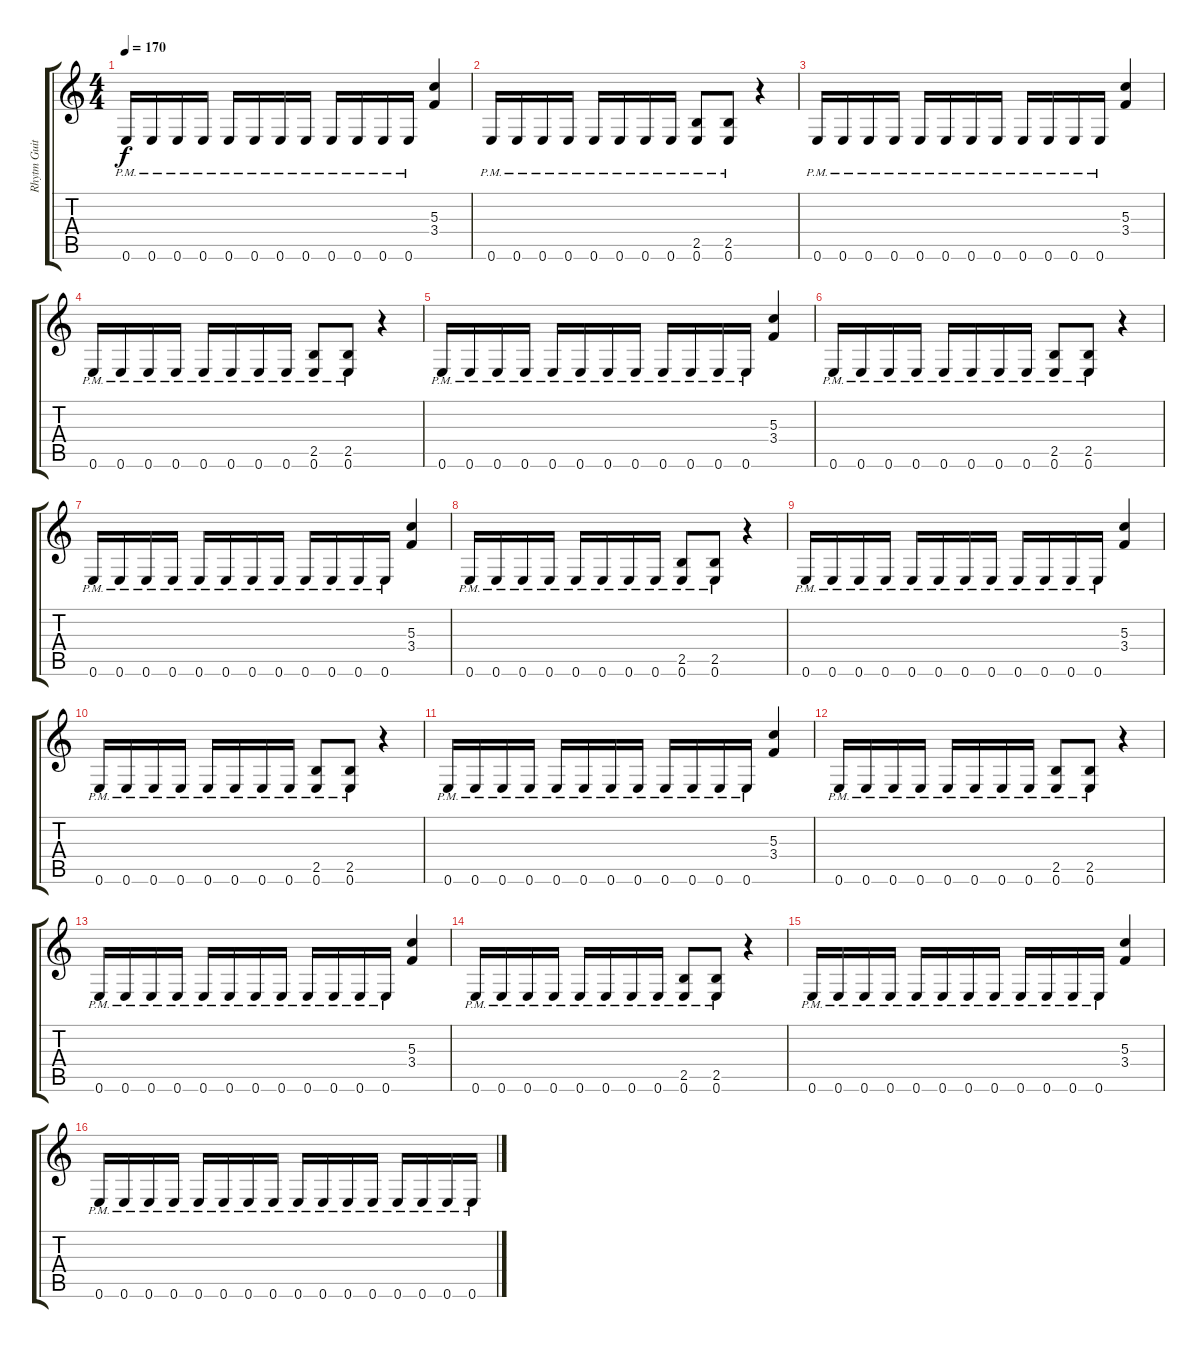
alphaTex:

\track ("Rhytm Guitar" "Rhytm Guit") {instrument distortionguitar}
\staff {score tabs}
\tuning (E4 B3 G3 D3 A2 E2) {hide}
\ts (4 4)
\tempo 170
\clef g2
\ks c
0.6{pm}.16{dy f} 0.6{pm}.16 0.6{pm}.16 0.6{pm}.16 0.6{pm}.16 0.6{pm}.16 0.6{pm}.16 0.6{pm}.16 0.6{pm}.16 0.6{pm}.16 0.6{pm}.16 0.6{pm}.16 (5.3 3.4).4 |
0.6{pm}.16 0.6{pm}.16 0.6{pm}.16 0.6{pm}.16 0.6{pm}.16 0.6{pm}.16 0.6{pm}.16 0.6{pm}.16 (2.5{pm} 0.6{pm}).8 (2.5{pm} 0.6{pm}).8 r.4 |
0.6{pm}.16 0.6{pm}.16 0.6{pm}.16 0.6{pm}.16 0.6{pm}.16 0.6{pm}.16 0.6{pm}.16 0.6{pm}.16 0.6{pm}.16 0.6{pm}.16 0.6{pm}.16 0.6{pm}.16 (5.3 3.4).4 |
0.6{pm}.16 0.6{pm}.16 0.6{pm}.16 0.6{pm}.16 0.6{pm}.16 0.6{pm}.16 0.6{pm}.16 0.6{pm}.16 (2.5{pm} 0.6{pm}).8 (2.5{pm} 0.6{pm}).8 r.4 |
0.6{pm}.16 0.6{pm}.16 0.6{pm}.16 0.6{pm}.16 0.6{pm}.16 0.6{pm}.16 0.6{pm}.16 0.6{pm}.16 0.6{pm}.16 0.6{pm}.16 0.6{pm}.16 0.6{pm}.16 (5.3 3.4).4 |
0.6{pm}.16 0.6{pm}.16 0.6{pm}.16 0.6{pm}.16 0.6{pm}.16 0.6{pm}.16 0.6{pm}.16 0.6{pm}.16 (2.5{pm} 0.6{pm}).8 (2.5{pm} 0.6{pm}).8 r.4 |
0.6{pm}.16 0.6{pm}.16 0.6{pm}.16 0.6{pm}.16 0.6{pm}.16 0.6{pm}.16 0.6{pm}.16 0.6{pm}.16 0.6{pm}.16 0.6{pm}.16 0.6{pm}.16 0.6{pm}.16 (5.3 3.4).4 |
0.6{pm}.16 0.6{pm}.16 0.6{pm}.16 0.6{pm}.16 0.6{pm}.16 0.6{pm}.16 0.6{pm}.16 0.6{pm}.16 (2.5{pm} 0.6{pm}).8 (2.5{pm} 0.6{pm}).8 r.4 |
0.6{pm}.16 0.6{pm}.16 0.6{pm}.16 0.6{pm}.16 0.6{pm}.16 0.6{pm}.16 0.6{pm}.16 0.6{pm}.16 0.6{pm}.16 0.6{pm}.16 0.6{pm}.16 0.6{pm}.16 (5.3 3.4).4 |
0.6{pm}.16 0.6{pm}.16 0.6{pm}.16 0.6{pm}.16 0.6{pm}.16 0.6{pm}.16 0.6{pm}.16 0.6{pm}.16 (2.5{pm} 0.6{pm}).8 (2.5{pm} 0.6{pm}).8 r.4 |
0.6{pm}.16 0.6{pm}.16 0.6{pm}.16 0.6{pm}.16 0.6{pm}.16 0.6{pm}.16 0.6{pm}.16 0.6{pm}.16 0.6{pm}.16 0.6{pm}.16 0.6{pm}.16 0.6{pm}.16 (5.3 3.4).4 |
0.6{pm}.16 0.6{pm}.16 0.6{pm}.16 0.6{pm}.16 0.6{pm}.16 0.6{pm}.16 0.6{pm}.16 0.6{pm}.16 (2.5{pm} 0.6{pm}).8 (2.5{pm} 0.6{pm}).8 r.4 |
0.6{pm}.16 0.6{pm}.16 0.6{pm}.16 0.6{pm}.16 0.6{pm}.16 0.6{pm}.16 0.6{pm}.16 0.6{pm}.16 0.6{pm}.16 0.6{pm}.16 0.6{pm}.16 0.6{pm}.16 (5.3 3.4).4 |
0.6{pm}.16 0.6{pm}.16 0.6{pm}.16 0.6{pm}.16 0.6{pm}.16 0.6{pm}.16 0.6{pm}.16 0.6{pm}.16 (2.5{pm} 0.6{pm}).8 (2.5{pm} 0.6{pm}).8 r.4 |
0.6{pm}.16 0.6{pm}.16 0.6{pm}.16 0.6{pm}.16 0.6{pm}.16 0.6{pm}.16 0.6{pm}.16 0.6{pm}.16 0.6{pm}.16 0.6{pm}.16 0.6{pm}.16 0.6{pm}.16 (5.3 3.4).4 |
0.6{pm}.16 0.6{pm}.16 0.6{pm}.16 0.6{pm}.16 0.6{pm}.16 0.6{pm}.16 0.6{pm}.16 0.6{pm}.16 0.6{pm}.16 0.6{pm}.16 0.6{pm}.16 0.6{pm}.16 0.6{pm}.16 0.6{pm}.16 0.6{pm}.16 0.6{pm}.16
